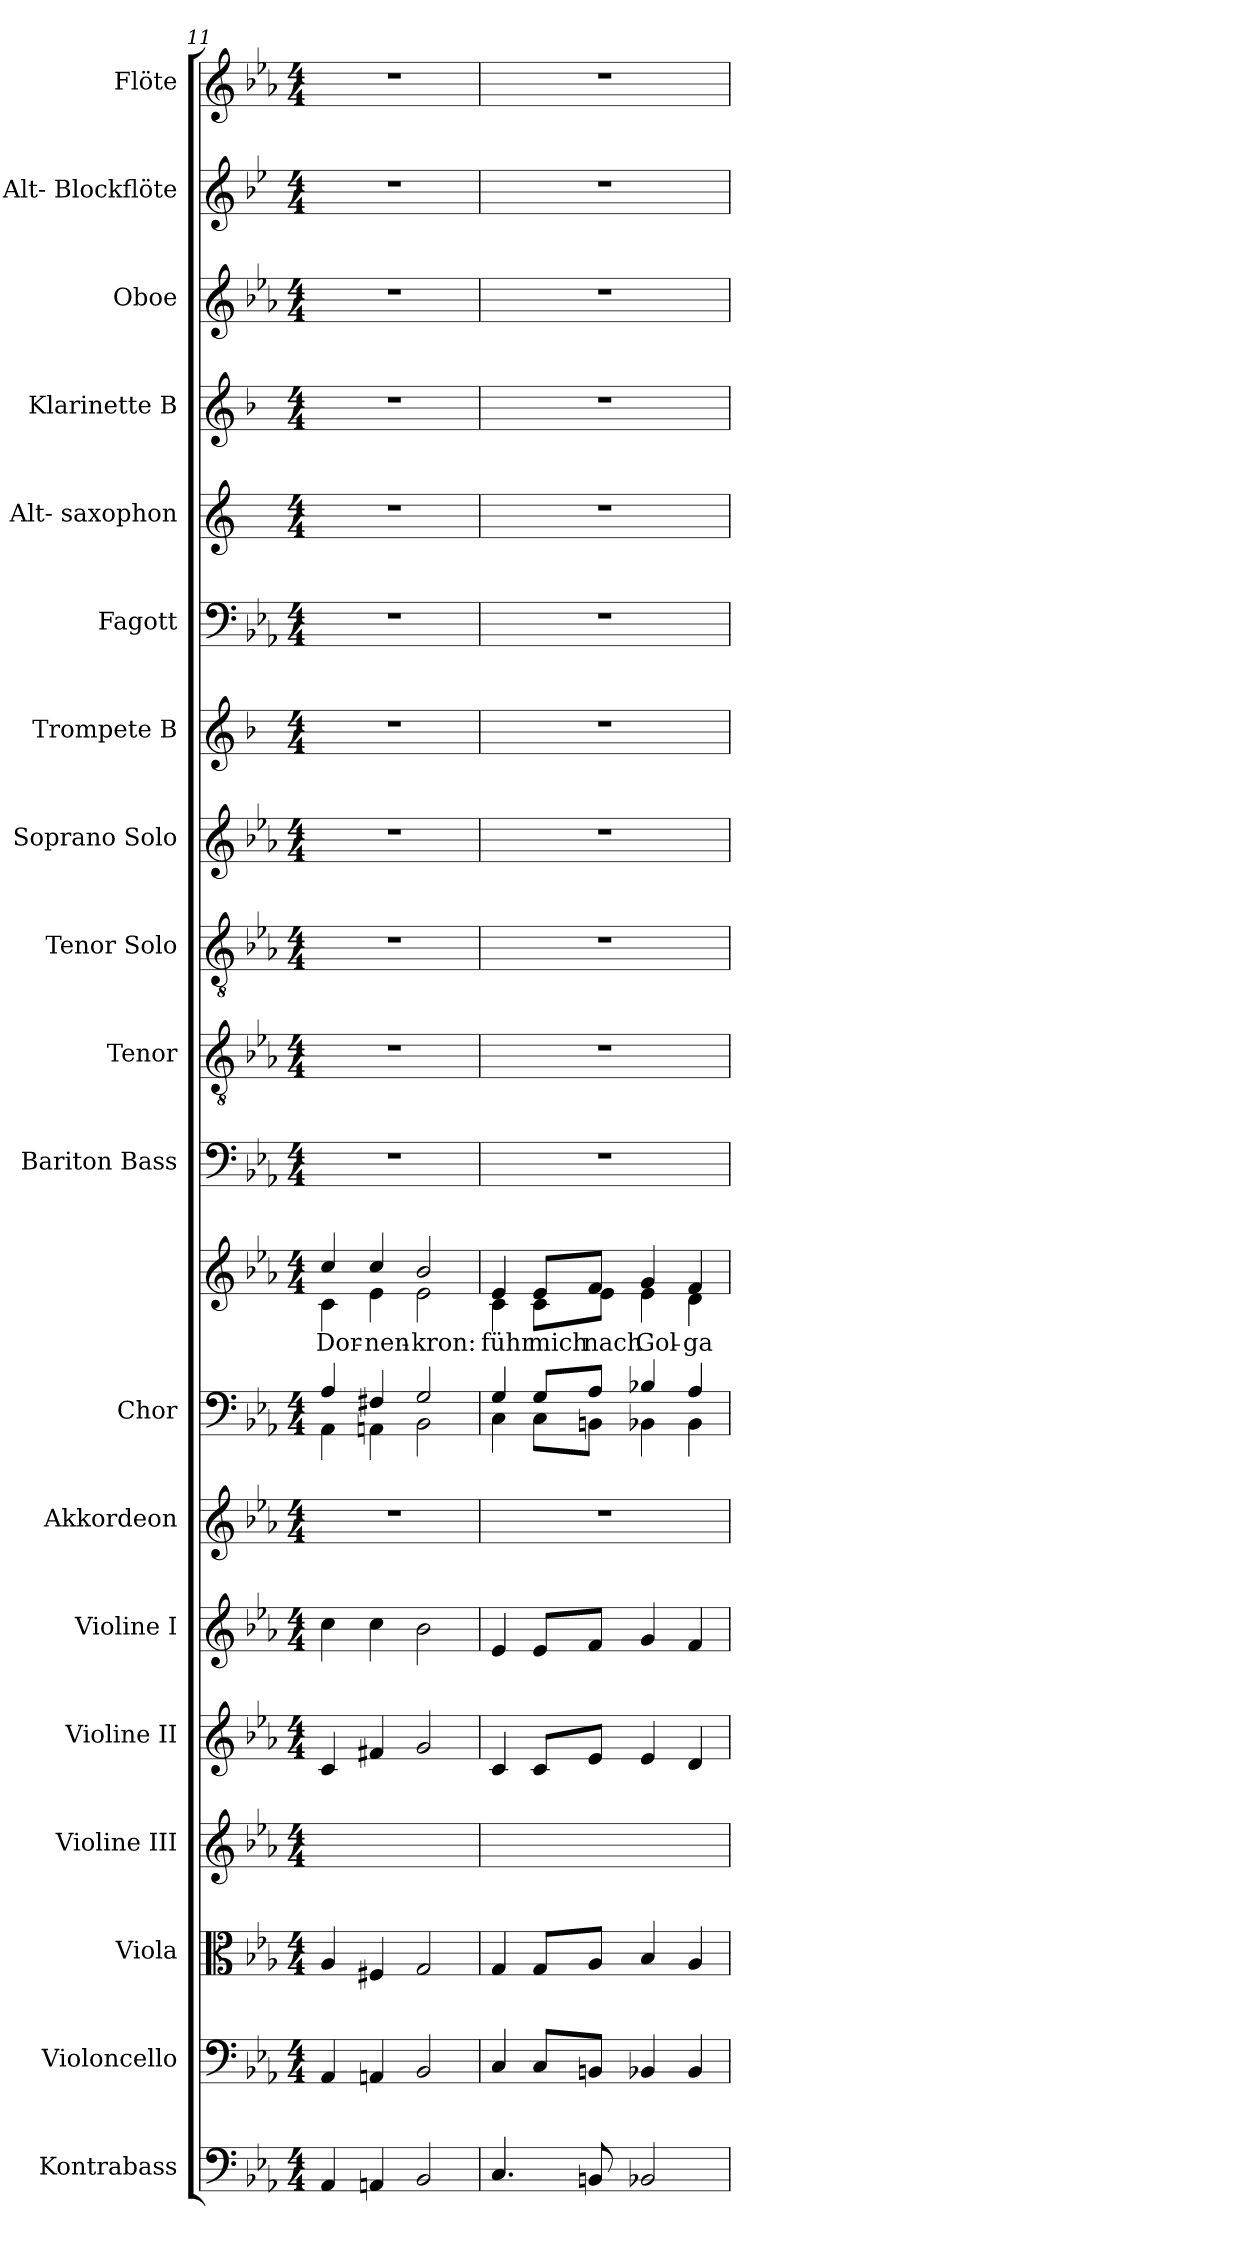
**kern	**kern	**kern	**kern	**kern	**kern	**kern	**kern	**kern	**text	**kern	**kern	**kern	**kern	**kern	**kern	**kern	**kern	**kern	**kern	**kern
*part19	*part18	*part17	*part16	*part15	*part14	*part13	*part12	*part12	*part12	*part11	*part10	*part9	*part8	*part7	*part6	*part5	*part4	*part3	*part2	*part1
*staff20	*staff19	*staff18	*staff17	*staff16	*staff15	*staff14	*staff13	*staff12	*staff12	*staff11	*staff10	*staff9	*staff8	*staff7	*staff6	*staff5	*staff4	*staff3	*staff2	*staff1
*I"Kontrabass	*I"Violoncello	*I"Viola	*I"Violine III	*I"Violine II	*I"Violine I	*I"Akkordeon	*I"Chor	*	*	*I"Bariton Bass	*I"Tenor	*I"Tenor Solo	*I"Soprano Solo	*I"Trompete B	*I"Fagott	*I"Alt- saxophon	*I"Klarinette B	*I"Oboe	*I"Alt- Blockflöte	*I"Flöte
*I'Kb.	*I'Vc.	*I'Vla.	*I'Vln. III	*I'Vln. II	*I'Vln. I	*I'Akk.	*I'Chor	*	*	*I'B	*I'T	*I'T. Solo	*I'S. Solo	*I'Tpt.	*I'Fgt.	*I'ASax.	*I'Kl.	*I'Ob.	*I'ABfl.	*I'Fl.
*clefF4	*clefF4	*clefC3	*clefG2	*clefG2	*clefG2	*clefG2	*clefF4	*clefG2	*	*clefF4	*clefGv2	*clefGv2	*clefG2	*clefG2	*clefF4	*clefG2	*clefG2	*clefG2	*clefG2	*clefG2
*ITrd7c12	*	*	*	*	*	*	*	*	*	*	*ITrd7c12	*ITrd7c12	*	*ITrd1c2	*	*ITrd5c9	*ITrd1c2	*	*ITrd-3c-5	*
*k[b-e-a-]	*k[b-e-a-]	*k[b-e-a-]	*k[b-e-a-]	*k[b-e-a-]	*k[b-e-a-]	*k[b-e-a-]	*k[b-e-a-]	*k[b-e-a-]	*	*k[b-e-a-]	*k[b-e-a-]	*k[b-e-a-]	*k[b-e-a-]	*k[b-e-a-]	*k[b-e-a-]	*k[b-e-a-]	*k[b-e-a-]	*k[b-e-a-]	*k[b-e-a-]	*k[b-e-a-]
*E-:	*E-:	*E-:	*E-:	*E-:	*E-:	*E-:	*E-:	*E-:	*	*E-:	*E-:	*E-:	*E-:	*E-:	*E-:	*E-:	*E-:	*E-:	*E-:	*E-:
*M4/4	*M4/4	*M4/4	*M4/4	*M4/4	*M4/4	*M4/4	*M4/4	*M4/4	*	*M4/4	*M4/4	*M4/4	*M4/4	*M4/4	*M4/4	*M4/4	*M4/4	*M4/4	*M4/4	*M4/4
=11	=11	=11	=11	=11	=11	=11	=11	=11	=11	=11	=11	=11	=11	=11	=11	=11	=11	=11	=11	=11
*	*	*	*	*	*	*	*^	*	*	*	*	*	*	*	*	*	*	*	*	*
!	!	!	!	!	!	!	!	!	!	!LO:LY:b:color=#000000	!	!	!	!	!	!	!	!	!	!	!
*	*	*	*	*	*	*	*	*	*^	*	*	*	*	*	*	*	*	*	*	*	*
4AAA-i/	4AA-i/	4A-i/	4A-i/yy	4ci/	4cci\	1r	4A-i/	4AA-i\	4cci/	4ci\	Dor-	1r	1r	1r	1r	1r	1r	1r	1r	1r	1r	1r
!	!	!	!	!	!	!	!	!	!	!	!LO:LY:b:color=#000000	!	!	!	!	!	!	!	!	!	!	!
4AAAni/	4AAni/	4F#Xi/	4e-i/yy	4f#Xi/	4cci\	.	4F#Xi/	4AAni\	4cci/	4e-i\	-nen-	.	.	.	.	.	.	.	.	.	.	.
!	!	!	!	!	!	!	!	!	!	!	!LO:LY:b:color=#000000	!	!	!	!	!	!	!	!	!	!	!
2BBB-i/	2BB-i/	2Gi/	2e-i/yy	2gi/	2b-i\	.	2Gi/	2BB-i\	2b-i/	2e-i\	-kron:	.	.	.	.	.	.	.	.	.	.	.
=12	=12	=12	=12	=12	=12	=12	=12	=12	=12	=12	=12	=12	=12	=12	=12	=12	=12	=12	=12	=12	=12	=12
!	!	!	!	!	!	!	!	!	!	!	!LO:LY:b:color=#000000	!	!	!	!	!	!	!	!	!	!	!
4.CCi/	4Ci/	4Gi/	4Gi/yy	4ci/	4e-i/	1r	4Gi/	4Ci\	4e-i/	4ci\	führ	1r	1r	1r	1r	1r	1r	1r	1r	1r	1r	1r
!	!	!	!	!	!	!	!	!	!	!	!LO:LY:b:color=#000000	!	!	!	!	!	!	!	!	!	!	!
.	8Ci/L	8Gi/L	8Gi/Lyy	8ci/L	8e-i/L	.	8Gi/L	8Ci\L	8e-i/L	8ci\L	mich	.	.	.	.	.	.	.	.	.	.	.
!	!	!	!	!	!	!	!	!	!	!	!LO:LY:b:color=#000000	!	!	!	!	!	!	!	!	!	!	!
8BBBni/	8BBni/J	8A-i/J	8A-i/Jyy	8e-i/J	8fi/J	.	8A-i/J	8BBni\J	8fi/J	8e-i\J	nach	.	.	.	.	.	.	.	.	.	.	.
!	!	!	!	!	!	!	!	!	!	!	!LO:LY:b:color=#000000	!	!	!	!	!	!	!	!	!	!	!
2BBB-Xi/	4BB-Xi/	4B-i/	4B-i/yy	4e-i/	4gi/	.	4B-Xi/	4BB-Xi\	4gi/	4e-i\	Gol-	.	.	.	.	.	.	.	.	.	.	.
!	!	!	!	!	!	!	!	!	!	!	!LO:LY:b:color=#000000	!	!	!	!	!	!	!	!	!	!	!
.	4BB-i/	4A-i/	4A-i/yy	4di/	4fi/	.	4A-i/	4BB-i\	4fi/	4di\	-ga-	.	.	.	.	.	.	.	.	.	.	.
*	*	*	*	*	*	*	*v	*v	*	*	*	*	*	*	*	*	*	*	*	*	*	*
*	*	*	*	*	*	*	*	*v	*v	*	*	*	*	*	*	*	*	*	*	*	*
=	=	=	=	=	=	=	=	=	=	=	=	=	=	=	=	=	=	=	=	=
*-	*-	*-	*-	*-	*-	*-	*-	*-	*-	*-	*-	*-	*-	*-	*-	*-	*-	*-	*-	*-
